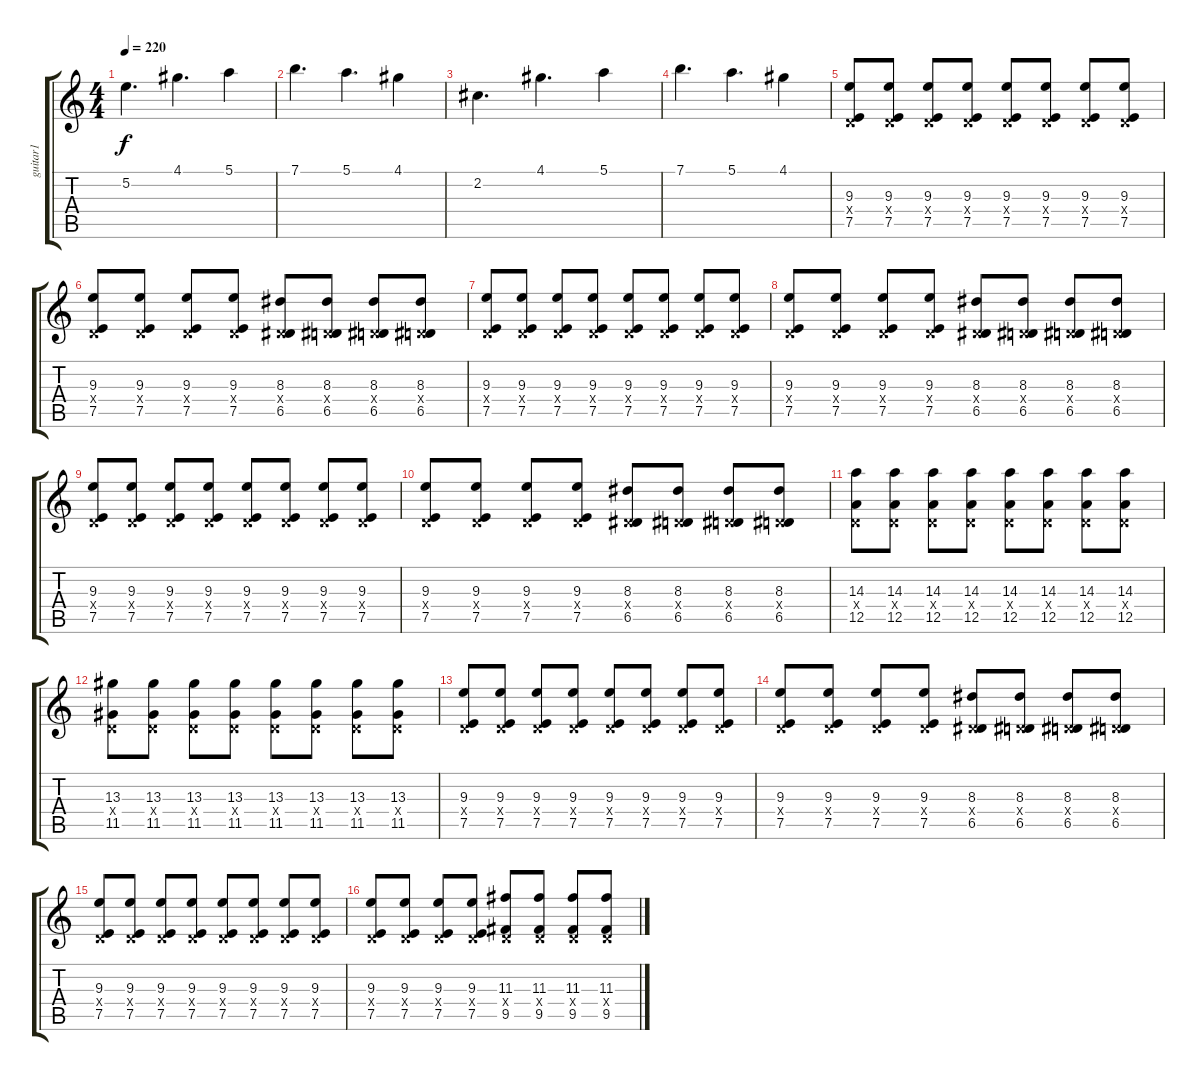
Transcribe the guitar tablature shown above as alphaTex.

\track ("guitar1" "guitar1") {instrument distortionguitar}
\staff {score tabs}
\tuning (E4 B3 G3 D3 A2 D2) {hide}
\ts (4 4)
\tempo 220
\clef g2
\ks c
5.2.4{d dy f} 4.1.4{d} 5.1.4 |
7.1.4{d} 5.1.4{d} 4.1.4 |
2.2.4{d} 4.1.4{d} 5.1.4 |
7.1.4{d} 5.1.4{d} 4.1.4 |
(9.3 0.4{x} 7.5).8 (9.3 0.4{x} 7.5).8 (9.3 0.4{x} 7.5).8 (9.3 0.4{x} 7.5).8 (9.3 0.4{x} 7.5).8 (9.3 0.4{x} 7.5).8 (9.3 0.4{x} 7.5).8 (9.3 0.4{x} 7.5).8 |
(9.3 0.4{x} 7.5).8 (9.3 0.4{x} 7.5).8 (9.3 0.4{x} 7.5).8 (9.3 0.4{x} 7.5).8 (8.3 0.4{x} 6.5).8 (8.3 0.4{x} 6.5).8 (8.3 0.4{x} 6.5).8 (8.3 0.4{x} 6.5).8 |
(9.3 0.4{x} 7.5).8 (9.3 0.4{x} 7.5).8 (9.3 0.4{x} 7.5).8 (9.3 0.4{x} 7.5).8 (9.3 0.4{x} 7.5).8 (9.3 0.4{x} 7.5).8 (9.3 0.4{x} 7.5).8 (9.3 0.4{x} 7.5).8 |
(9.3 0.4{x} 7.5).8 (9.3 0.4{x} 7.5).8 (9.3 0.4{x} 7.5).8 (9.3 0.4{x} 7.5).8 (8.3 0.4{x} 6.5).8 (8.3 0.4{x} 6.5).8 (8.3 0.4{x} 6.5).8 (8.3 0.4{x} 6.5).8 |
(9.3 0.4{x} 7.5).8 (9.3 0.4{x} 7.5).8 (9.3 0.4{x} 7.5).8 (9.3 0.4{x} 7.5).8 (9.3 0.4{x} 7.5).8 (9.3 0.4{x} 7.5).8 (9.3 0.4{x} 7.5).8 (9.3 0.4{x} 7.5).8 |
(9.3 0.4{x} 7.5).8 (9.3 0.4{x} 7.5).8 (9.3 0.4{x} 7.5).8 (9.3 0.4{x} 7.5).8 (8.3 0.4{x} 6.5).8 (8.3 0.4{x} 6.5).8 (8.3 0.4{x} 6.5).8 (8.3 0.4{x} 6.5).8 |
(14.3 0.4{x} 12.5).8 (14.3 0.4{x} 12.5).8 (14.3 0.4{x} 12.5).8 (14.3 0.4{x} 12.5).8 (14.3 0.4{x} 12.5).8 (14.3 0.4{x} 12.5).8 (14.3 0.4{x} 12.5).8 (14.3 0.4{x} 12.5).8 |
(13.3 0.4{x} 11.5).8 (13.3 0.4{x} 11.5).8 (13.3 0.4{x} 11.5).8 (13.3 0.4{x} 11.5).8 (13.3 0.4{x} 11.5).8 (13.3 0.4{x} 11.5).8 (13.3 0.4{x} 11.5).8 (13.3 0.4{x} 11.5).8 |
(9.3 0.4{x} 7.5).8 (9.3 0.4{x} 7.5).8 (9.3 0.4{x} 7.5).8 (9.3 0.4{x} 7.5).8 (9.3 0.4{x} 7.5).8 (9.3 0.4{x} 7.5).8 (9.3 0.4{x} 7.5).8 (9.3 0.4{x} 7.5).8 |
(9.3 0.4{x} 7.5).8 (9.3 0.4{x} 7.5).8 (9.3 0.4{x} 7.5).8 (9.3 0.4{x} 7.5).8 (8.3 0.4{x} 6.5).8 (8.3 0.4{x} 6.5).8 (8.3 0.4{x} 6.5).8 (8.3 0.4{x} 6.5).8 |
(9.3 0.4{x} 7.5).8 (9.3 0.4{x} 7.5).8 (9.3 0.4{x} 7.5).8 (9.3 0.4{x} 7.5).8 (9.3 0.4{x} 7.5).8 (9.3 0.4{x} 7.5).8 (9.3 0.4{x} 7.5).8 (9.3 0.4{x} 7.5).8 |
(9.3 0.4{x} 7.5).8 (9.3 0.4{x} 7.5).8 (9.3 0.4{x} 7.5).8 (9.3 0.4{x} 7.5).8 (11.3 0.4{x} 9.5).8 (11.3 0.4{x} 9.5).8 (11.3 0.4{x} 9.5).8 (11.3 0.4{x} 9.5).8
